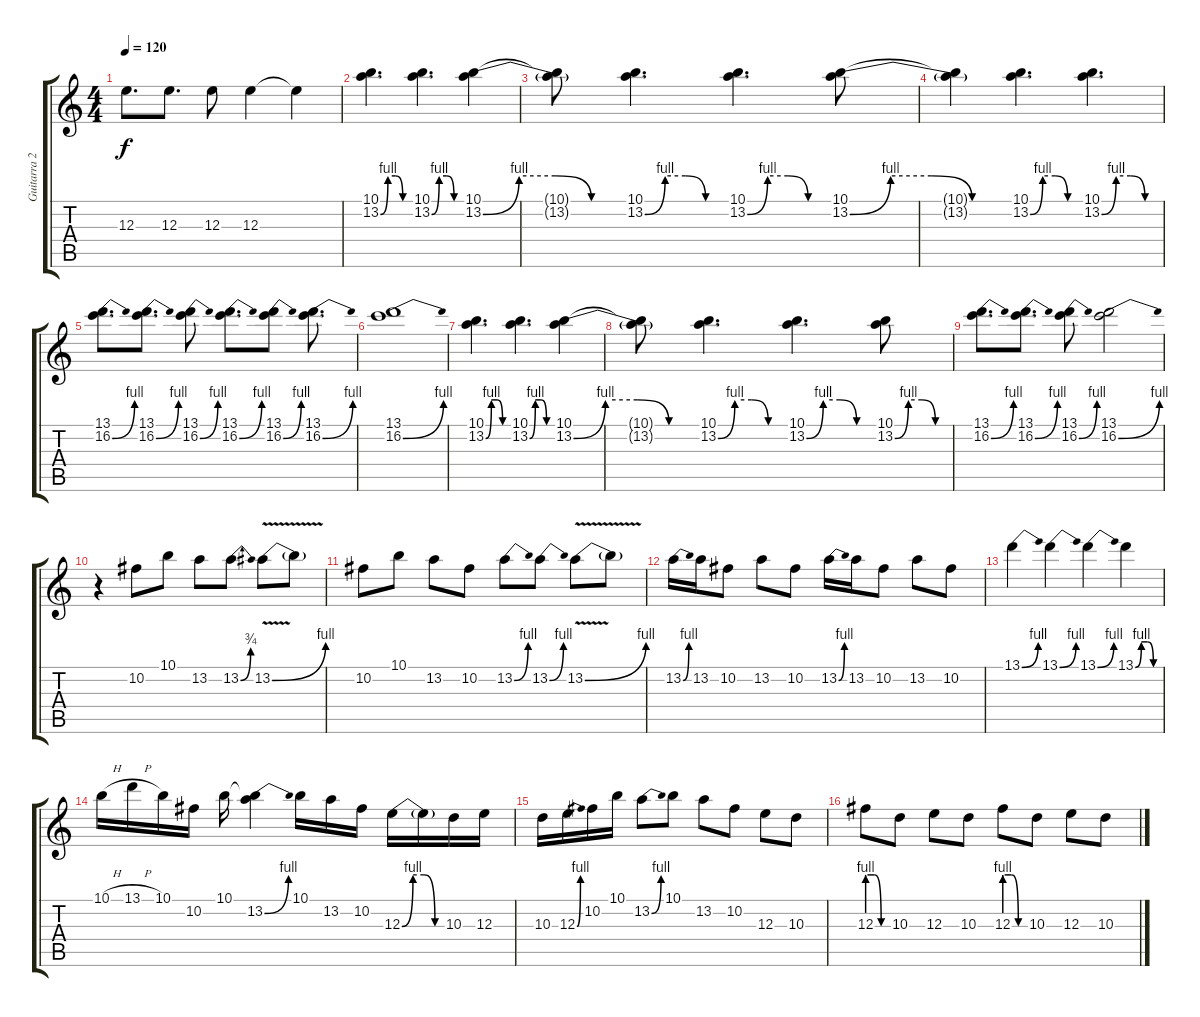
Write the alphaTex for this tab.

\track ("Guitarra 2" "Guitarra 2") {instrument overdrivenguitar}
\staff {score tabs}
\tuning (Db4 Ab3 E3 B2 Gb2 Db2) {hide}
\ts (4 4)
\tempo 120
\clef g2
\ks c
12.3.8{d dy f} 12.3.8{d} 12.3.8 12.3.4 12.3{t}.4 |
(10.1 13.2{be (custom 0 0 15 4 30 4 45 0 60 0)}).4{d} (10.1 13.2{be (custom 0 0 15 4 30 4 45 0 60 0)}).4{d} (10.1 13.2{be (custom 0 0 15 4 30 4 45 0 60 0)}).4 |
(10.1{t} 13.2{t}).8 (10.1 13.2{be (custom 0 0 15 4 30 4 45 0 60 0)}).4{d} (10.1 13.2{be (custom 0 0 15 4 30 4 45 0 60 0)}).4{d} (10.1 13.2{be (custom 0 0 15 4 30 4 45 0 60 0)}).8 |
(10.1{t} 13.2{t}).4 (10.1 13.2{be (custom 0 0 15 4 30 4 45 0 60 0)}).4{d} (10.1 13.2{be (custom 0 0 15 4 30 4 45 0 60 0)}).4{d} |
(13.1 16.2{be (bend 0 0 60 4)}).8{d} (13.1 16.2{be (bend 0 0 60 4)}).8{d} (13.1 16.2{be (bend 0 0 60 4)}).8 (13.1 16.2{be (bend 0 0 60 4)}).8{d} (13.1 16.2{be (bend 0 0 60 4)}).8 (13.1 16.2{be (bend 0 0 60 4)}).8{d} |
(13.1 16.2{be (bend 0 0 60 4)}).1 |
(10.1 13.2{be (custom 0 0 15 4 30 4 45 0 60 0)}).4{d} (10.1 13.2{be (custom 0 0 15 4 30 4 45 0 60 0)}).4{d} (10.1 13.2{be (custom 0 0 15 4 30 4 45 0 60 0)}).4 |
(10.1{t} 13.2{t}).8 (10.1 13.2{be (custom 0 0 15 4 30 4 45 0 60 0)}).4{d} (10.1 13.2{be (custom 0 0 15 4 30 4 45 0 60 0)}).4{d} (10.1 13.2{be (custom 0 0 15 4 30 4 45 0 60 0)}).8 |
(13.1 16.2{be (bend 0 0 60 4)}).8{d} (13.1 16.2{be (bend 0 0 60 4)}).8{d} (13.1 16.2{be (bend 0 0 60 4)}).8 (13.1 16.2{be (bend 0 0 60 4)}).2 |
r.4{balance 0} 10.2.8 10.1.8 13.2.8 13.2{be (bend 0 0 60 3)}.8 13.2{be (bend 0 0 60 4) v}.8 13.2{t}.8 |
10.2.8 10.1.8 13.2.8 10.2.8 13.2{be (bend 0 0 60 4)}.8 13.2{be (bend 0 0 60 4)}.8 13.2{be (bend 0 0 60 4) v}.8 13.2{t}.8 |
13.2{be (bend 0 0 60 4)}.16 13.2.16 10.2.8 13.2.8 10.2.8 13.2{be (bend 0 0 60 4)}.16 13.2.16 10.2.8 13.2.8 10.2.8 |
13.1{be (bend 0 0 60 4)}.4 13.1{be (bend 0 0 60 4)}.4 13.1{be (bend 0 0 60 4)}.4 13.1{be (custom 0 0 15 4 30 4 45 0 60 0)}.4 |
10.1{h}.16 13.1{h}.16 10.1.16 10.2.16 10.1.16 (10.1{t} 13.2{be (bend 0 0 60 4)}).4 10.1.16 13.2.16 10.2.16 12.3{be (custom 0 0 15 4 30 4 45 0 60 0)}.16 12.3{t}.16 10.3.16 12.3.16 |
10.3.16 12.3{be (bend 0 0 60 4)}.16 10.2.16 10.1.16 13.2{be (bend 0 0 60 4)}.8 10.1.8 13.2.8 10.2.8 12.3.8 10.3.8 |
12.3{be (custom 0 4 20 4 40 0 60 0)}.8 10.3.8 12.3.8 10.3.8 12.3{be (custom 0 4 20 4 40 0 60 0)}.8 10.3.8 12.3.8 10.3.8
